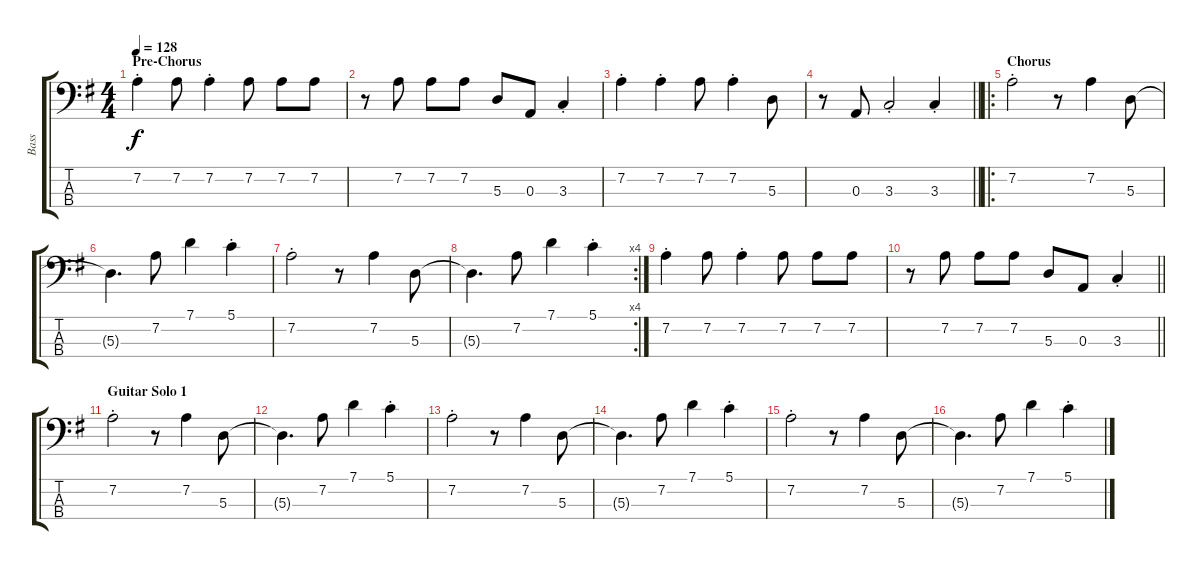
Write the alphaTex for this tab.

\track ("Bass" "Bass") {instrument electricbassfinger}
\staff {score tabs}
\tuning (G2 D2 A1 E1) {hide}
\ts (4 4)
\section ("" "Pre-Chorus")
\tempo 128
\clef f4
\ks g
7.2{st}.4{dy f} 7.2.8 7.2{st}.4 7.2.8 7.2.8 7.2.8 |
r.8 7.2.8 7.2.8 7.2.8 5.3.8 0.3.8 3.3{st}.4 |
7.2{st}.4 7.2{st}.4 7.2.8 7.2{st}.4 5.3.8 |
\barLineRight lightlight
r.8 0.3.8 3.3{st}.2 3.3{st}.4 |
\ro
\section ("" "Chorus")
7.2{st}.2 r.8 7.2.4 5.3.8 |
5.3{t}.4{d} 7.2.8 7.1.4 5.1{st}.4 |
7.2{st}.2 r.8 7.2.4 5.3.8 |
\rc 4
5.3{t}.4{d} 7.2.8 7.1.4 5.1{st}.4 |
7.2{st}.4 7.2.8 7.2{st}.4 7.2.8 7.2.8 7.2.8 |
\barLineRight lightlight
r.8 7.2.8 7.2.8 7.2.8 5.3.8 0.3.8 3.3{st}.4 |
\section ("" "Guitar Solo 1")
7.2{st}.2 r.8 7.2.4 5.3.8 |
5.3{t}.4{d} 7.2.8 7.1.4 5.1{st}.4 |
7.2{st}.2 r.8 7.2.4 5.3.8 |
5.3{t}.4{d} 7.2.8 7.1.4 5.1{st}.4 |
7.2{st}.2 r.8 7.2.4 5.3.8 |
5.3{t}.4{d} 7.2.8 7.1.4 5.1{st}.4
